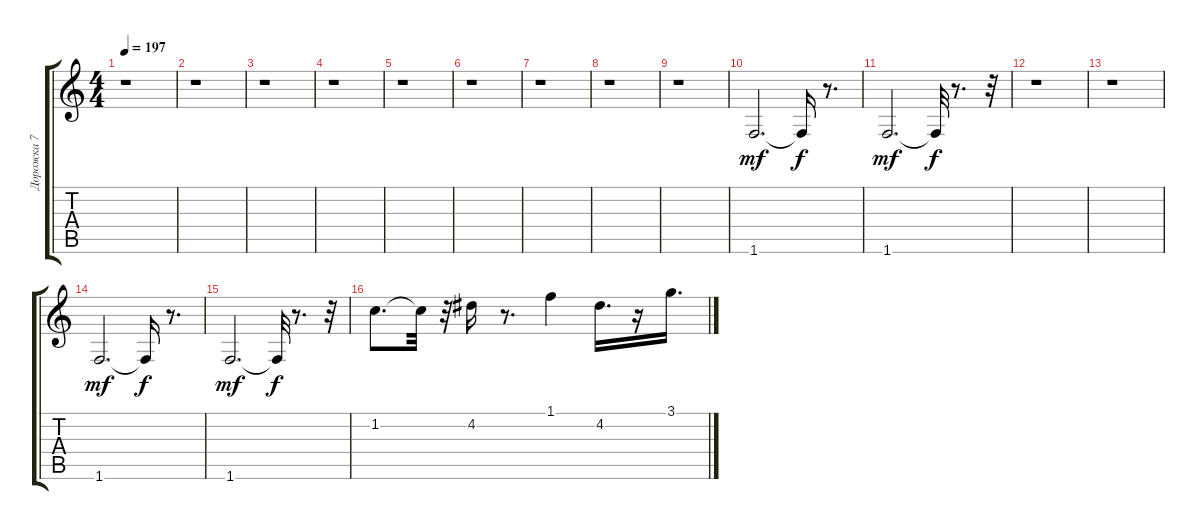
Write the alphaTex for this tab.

\track ("Дорожка 7" "Дорожка 7") {instrument distortionguitar}
\staff {score tabs}
\tuning (E4 B3 G3 D3 A2 E2) {hide}
\ts (4 4)
\tempo 197
\clef g2
\ks c
r.1{dy f} |
r.1 |
r.1 |
r.1 |
r.1 |
r.1 |
r.1 |
r.1 |
r.1 |
1.6.2{d dy mf} 1.6{t}.16{dy f} r.8{d} |
1.6.2{d dy mf} 1.6{t}.32{dy f} r.8{d} r.32 |
r.1 |
r.1 |
1.6.2{d dy mf} 1.6{t}.16{dy f} r.8{d} |
1.6.2{d dy mf} 1.6{t}.32{dy f} r.8{d} r.32 |
1.2.8{d} 1.2{t}.32 r.32 4.2.16 r.8{d} 1.1.4 4.2.16{d} r.16 3.1.16{d}
